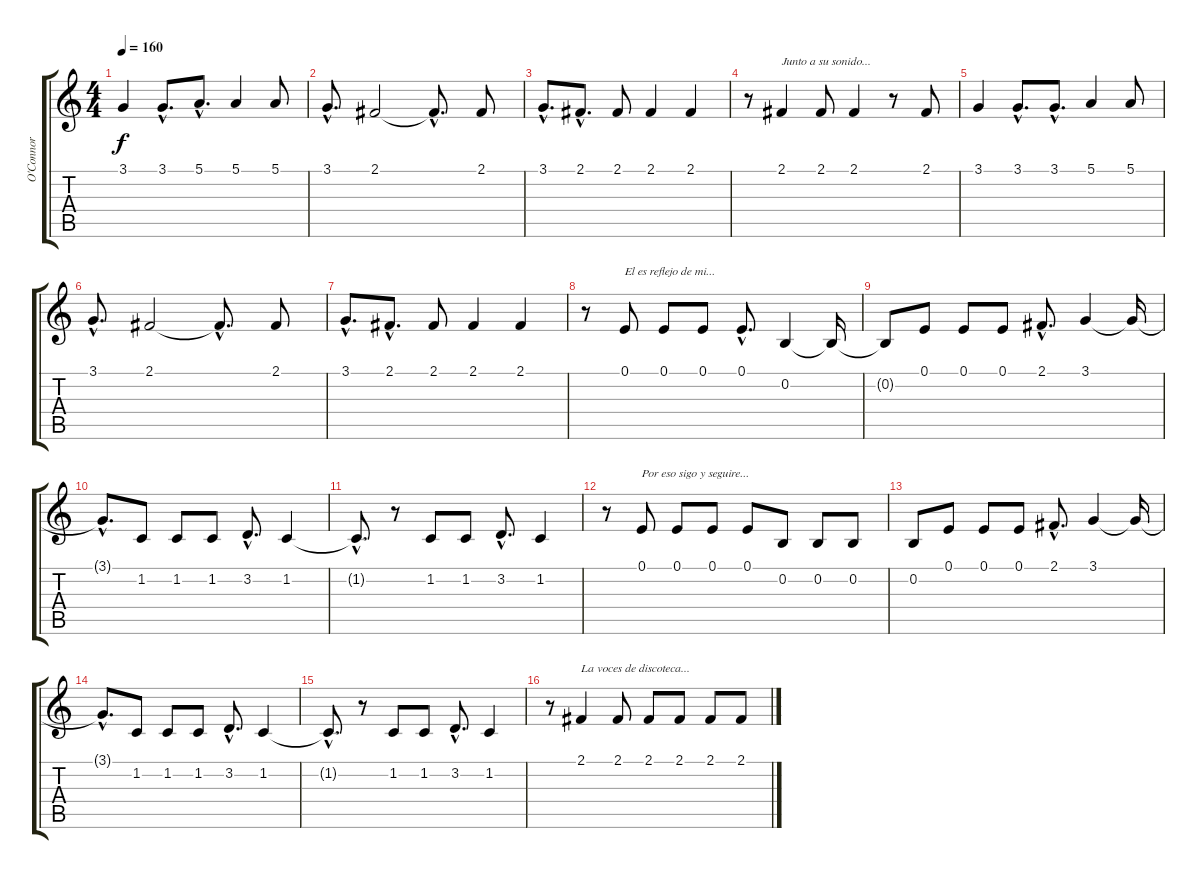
\track ("O'Connor" "O'Connor") {instrument cello}
\staff {score tabs}
\tuning (E4 B3 G3 D3 A2 E2) {hide}
\ts (4 4)
\tempo 160
\clef g2
\ks c
3.1.4{dy f} 3.1{hac}.8{d} 5.1{hac}.8{d} 5.1.4 5.1.8 |
3.1{hac}.8{d} 2.1.2 2.1{hac t}.8{d} 2.1.8 |
3.1{hac}.8{d} 2.1{hac}.8{d} 2.1.8 2.1.4 2.1.4 |
r.8 2.1.4{txt "Junto a su sonido..."} 2.1.8 2.1.4 r.8 2.1.8 |
3.1.4 3.1{hac}.8{d} 3.1{hac}.8{d} 5.1.4 5.1.8 |
3.1{hac}.8{d} 2.1.2 2.1{hac t}.8{d} 2.1.8 |
3.1{hac}.8{d} 2.1{hac}.8{d} 2.1.8 2.1.4 2.1.4 |
r.8 0.1.8{txt "El es reflejo de mi..."} 0.1.8 0.1.8 0.1{hac}.8{d} 0.2.4 0.2{t}.16 |
0.2{t}.8 0.1.8 0.1.8 0.1.8 2.1{hac}.8{d} 3.1.4 3.1{t}.16 |
3.1{hac t}.8{d} 1.2.8 1.2.8 1.2.8 3.2{hac}.8{d} 1.2.4 |
1.2{hac t}.8{d} r.8 1.2.8 1.2.8 3.2{hac}.8{d} 1.2.4 |
r.8 0.1.8{txt "Por eso sigo y seguire..."} 0.1.8 0.1.8 0.1.8 0.2.8 0.2.8 0.2.8 |
0.2.8 0.1.8 0.1.8 0.1.8 2.1{hac}.8{d} 3.1.4 3.1{t}.16 |
3.1{hac t}.8{d} 1.2.8 1.2.8 1.2.8 3.2{hac}.8{d} 1.2.4 |
1.2{hac t}.8{d} r.8 1.2.8 1.2.8 3.2{hac}.8{d} 1.2.4 |
r.8 2.1.4{txt "La voces de discoteca..."} 2.1.8 2.1.8 2.1.8 2.1.8 2.1.8
